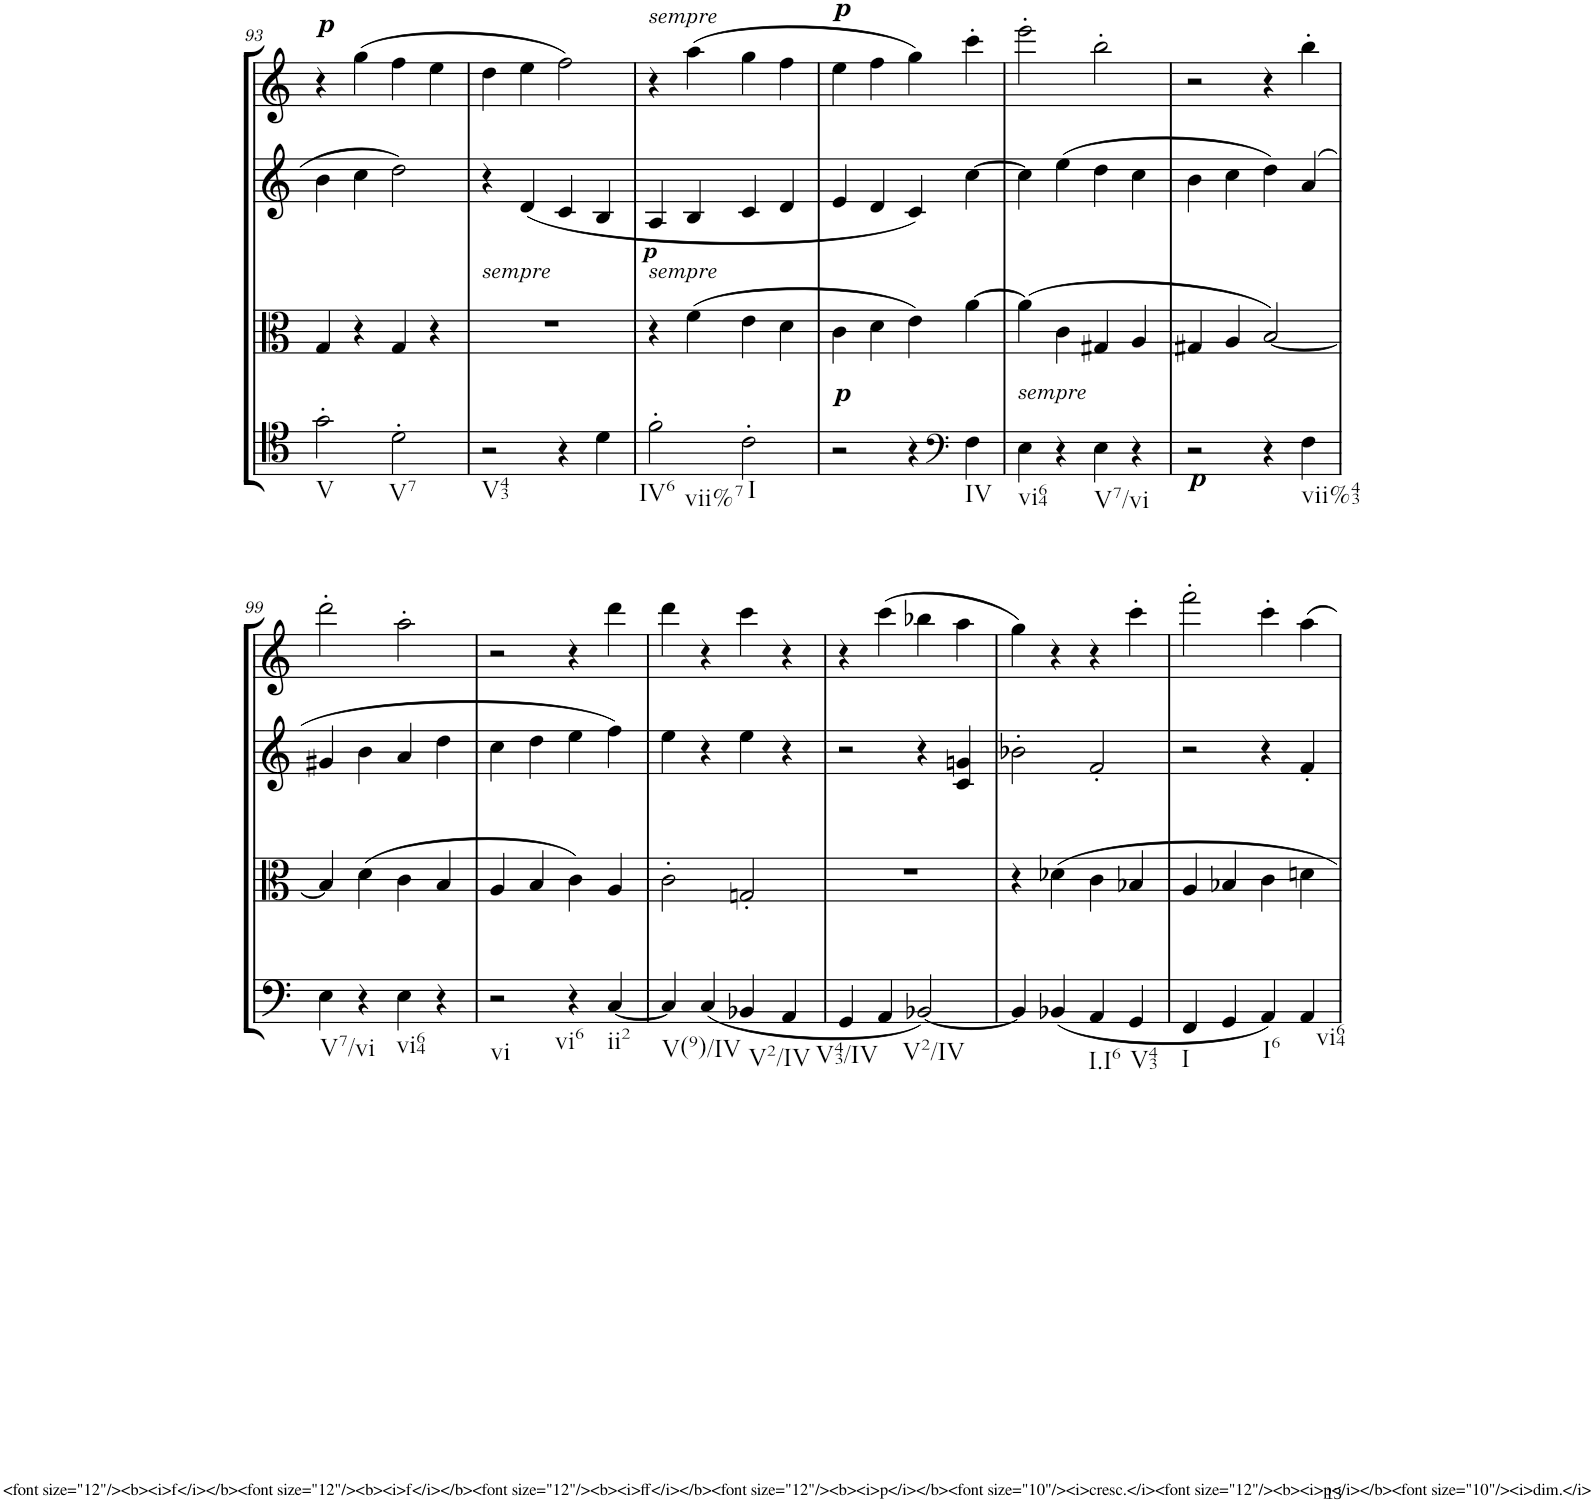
**kern	**kern	**kern	**kern
*part4	*part3	*part2	*part1
*staff4	*staff3	*staff2	*staff1
*I"Cello	*I"Viola	*I"2nd Violin	*I"1st Violin
*	*I'Vla	*I'Vln	*I'Vln
!!LO:PB:g=z
*clefC4	*clefC3	*clefG2	*clefG2
*k[]	*k[]	*k[]	*k[]
*C:	*C:	*C:	*C:
*M4/4	*M4/4	*M4/4	*M4/4
*met(c)	*met(c)	*met(c)	*met(c)
=93	=93	=93	=93
!	!	!	!LO:TX:a:Bi:t=p
!LO:TX:b:t=V	!	!	!
2g'\	4G/	4b\	4r
.	4r	4cc\	(4gg\
!LO:TX:b:t=V7	!	!	!
2d'\	4G/	2dd\	4ff\
.	4r	.	4ee\
=94	=94	=94	=94
!	!LO:TX:a:i:t=sempre	!	!
!LO:TX:b:t=V43	!	!	!
2r	1r	4r	4dd\
.	.	(4d/	4ee\
4r	.	4c/	2ff\)
4d\	.	4B/	.
=95	=95	=95	=95
!	!	!	!LO:TX:a:i:t=sempre
!	!	!LO:TX:b:Bi:t=p	!
!	!LO:TX:a:i:t=sempre	!	!
!LO:TX:b:t=IV6	!	!	!
!LO:TX:b:t=vii%7	!	!	!
2f'\	4r	4A/	4r
.	(4f\	4B/	(4aa\
!LO:TX:b:t=I	!	!	!
2c'\	4e\	4c/	4gg\
.	4d\	4d/	4ff\
=96	=96	=96	=96
!	!	!	!LO:TX:a:Bi:t=p
!LO:TX:a:Bi:t=p	!	!	!
2r	4c\	4e/	4ee\
.	4d\	4d/	4ff\
4r	4e\)	4c/)	4gg\)
*clefF4	*	*	*
!LO:TX:b:t=IV	!	!	!
4F\	[4a\	[4cc\	4ccc'\
=97	=97	=97	=97
!LO:TX:a:i:t=sempre	!	!	!
!LO:TX:b:t=vi64	!	!	!
4E\	(4a\]	4cc\]	2eee'\
4r	4c\	(4ee\	.
!LO:TX:b:t=V7/vi	!	!	!
4E\	4G#X/	4dd\	2bb'\
4r	4A/	4cc\	.
=98	=98	=98	=98
!LO:TX:a:Bi:t=p	!	!	!
2r	4G#X/	4b\	2r
.	4A/	4cc\	.
4r	[2B/)	4dd\)	4r
!LO:TX:b:t=vii%43	!	!	!
4F\	.	(4a/	4bb'\
!!LO:LB:g=z
=99	=99	=99	=99
!LO:TX:b:t=V7/vi	!	!	!
4E\	4B/]	4g#X/	2ddd'\
4r	(4d\	4b\	.
!LO:TX:b:t=vi64	!	!	!
4E\	4c\	4a/	2aa'\
4r	4B/	4dd\	.
=100	=100	=100	=100
!LO:TX:b:t=vi	!	!	!
2r	4A/	4cc\	2r
.	4B/	4dd\	.
!LO:TX:b:t=vi6	!	!	!
4r	4c\)	4ee\	4r
!LO:TX:b:t=ii2	!	!	!
[4C/	4A/	4ff\)	4ddd\
=101	=101	=101	=101
!LO:TX:b:t=V(9)/IV	!	!	!
4C/]	2c'\	4ee\	4ddd\
(4C/	.	4r	4r
!LO:TX:b:t=V2/IV	!	!	!
4BB-X/	2Gn'/	4ee\	4ccc\
4AA/	.	4r	4r
=102	=102	=102	=102
!LO:TX:b:t=V43/IV	!	!	!
4GG/	1r	2r	4r
4AA/	.	.	(4ccc\
!LO:TX:b:t=V2/IV	!	!	!
[2BB-X/)	.	4r	4bb-X\
.	.	4c/ 4gn/	4aa\
=103	=103	=103	=103
4BB-/]	4r	2b-X'\	4gg\)
(4BB-X/	4d-X\	.	4r
!LO:TX:b:t=I.I6	!	!	!
4AA/	4c\	2f'/	4r
!LO:TX:b:t=V43	!	!	!
4GG/	4B-X/	.	4ccc'\
=104	=104	=104	=104
!LO:TX:b:t=I	!	!	!
4FF/	4A/	2r	2fff'\
4GG/	4B-X/	.	.
!LO:TX:b:t=I6	!	!	!
4AA/)	4c\	4r	4ccc'\
!LO:TX:b:t=vi64	!	!	!
4AA/	4dn\	4f'/	4aa\
=	=	=	=
*-	*-	*-	*-
